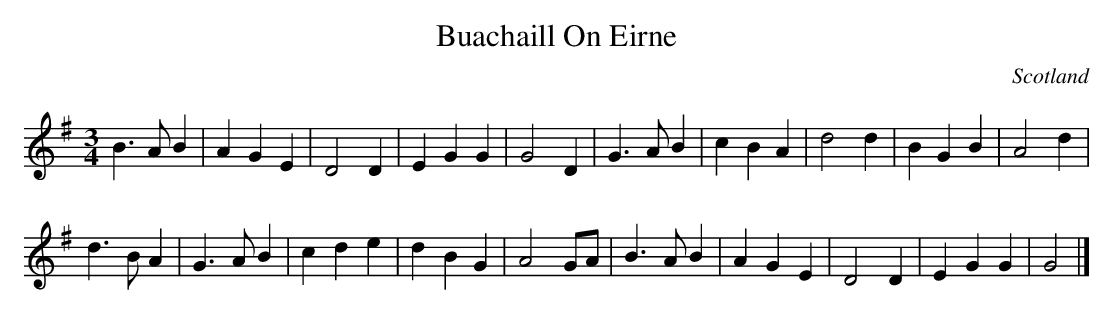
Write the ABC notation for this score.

X:1
T:Buachaill On Eirne
L:1/4
M:3/4
O:Scotland
O:Ireland
K:G major
B>A B|AGE|D2D|EGG|G2D|\
G>AB|cBA|d2d|BGB|A2d|
d>BA|G>AB|cde|dBG|A2G/A/|\
B>AB|AGE|D2D|EGG|G2|]
